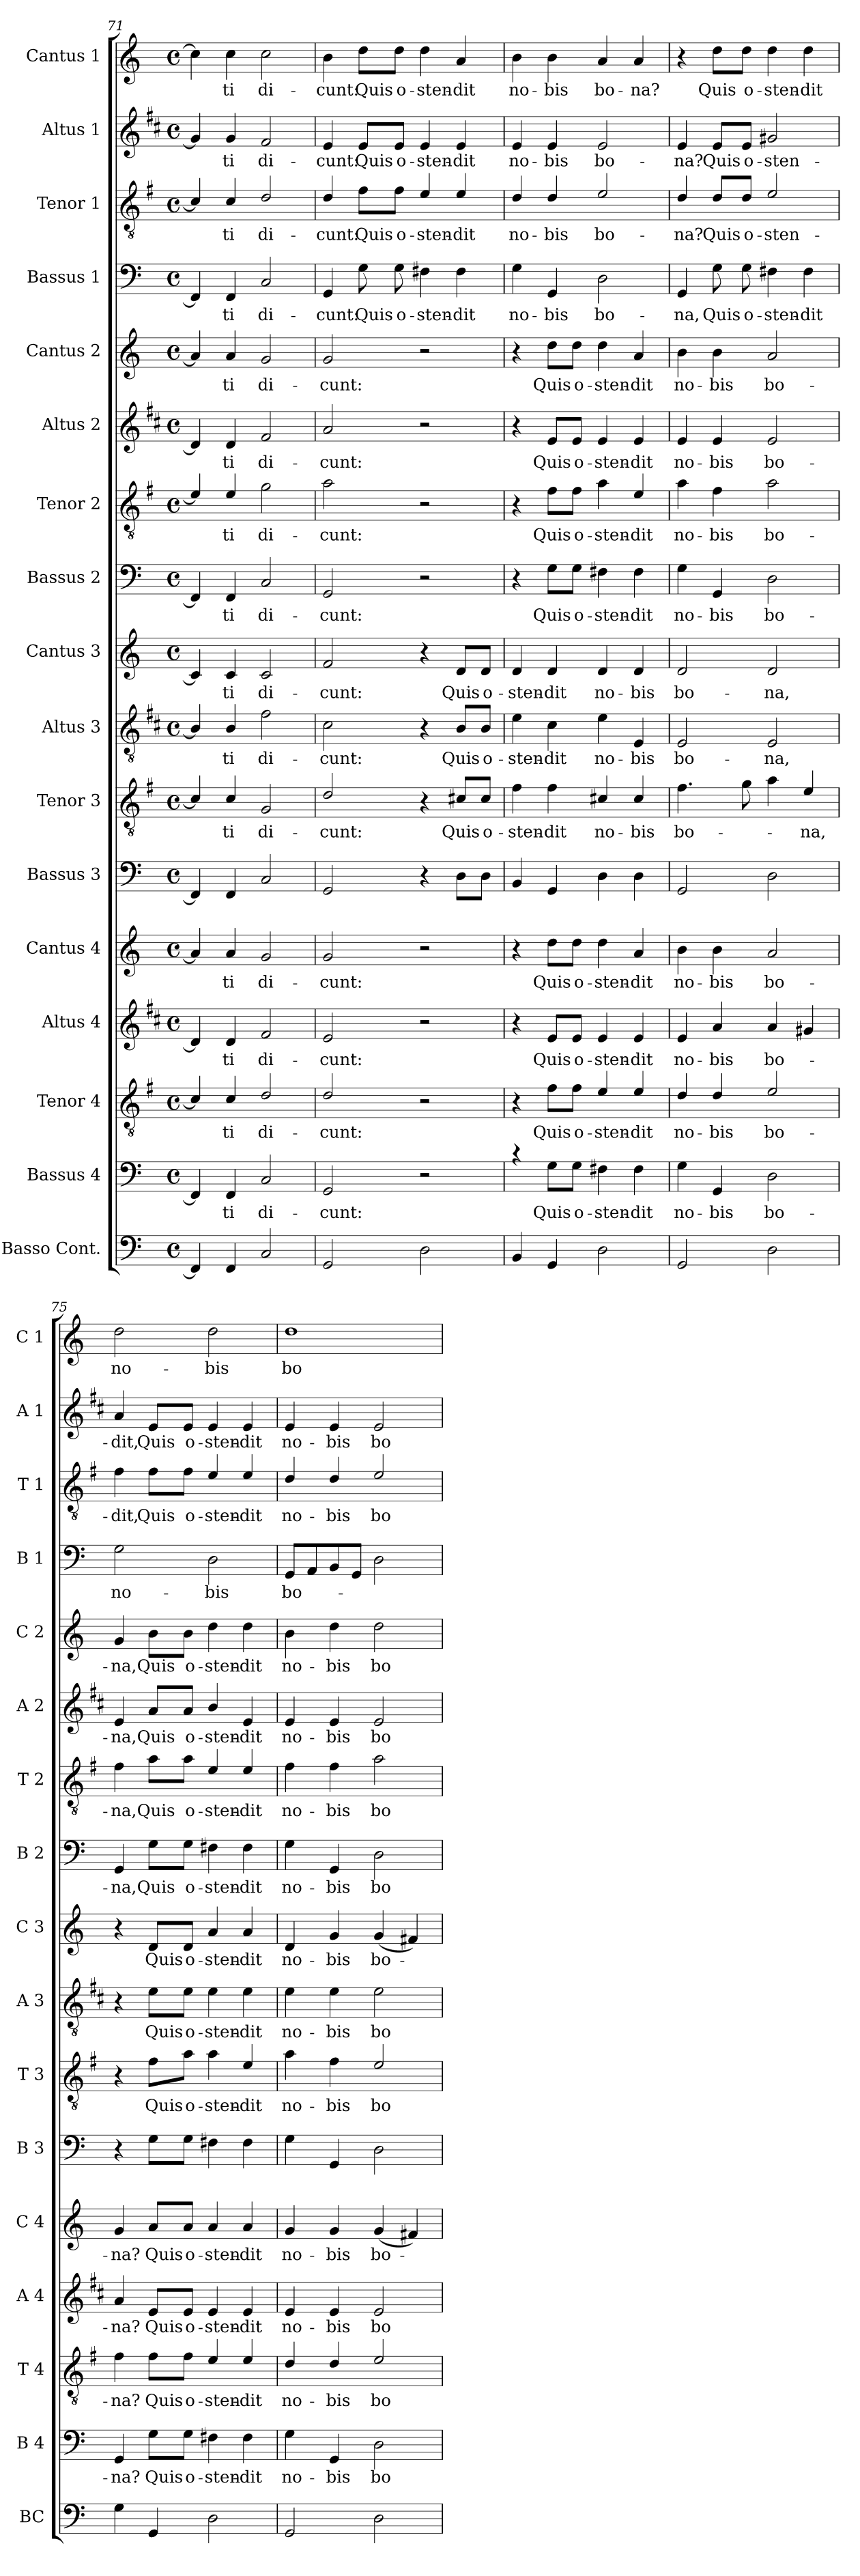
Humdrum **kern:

**kern	**kern	**text	**kern	**text	**kern	**text	**kern	**text	**kern	**kern	**text	**kern	**text	**kern	**text	**kern	**text	**kern	**text	**kern	**text	**kern	**text	**kern	**text	**kern	**text	**kern	**text	**kern	**text
*part17	*part16	*part16	*part15	*part15	*part14	*part14	*part13	*part13	*part12	*part11	*part11	*part10	*part10	*part9	*part9	*part8	*part8	*part7	*part7	*part6	*part6	*part5	*part5	*part4	*part4	*part3	*part3	*part2	*part2	*part1	*part1
*staff17	*staff16	*staff16	*staff15	*staff15	*staff14	*staff14	*staff13	*staff13	*staff12	*staff11	*staff11	*staff10	*staff10	*staff9	*staff9	*staff8	*staff8	*staff7	*staff7	*staff6	*staff6	*staff5	*staff5	*staff4	*staff4	*staff3	*staff3	*staff2	*staff2	*staff1	*staff1
*I"Basso Cont.	*I"Bassus 4	*	*I"Tenor 4	*	*I"Altus 4	*	*I"Cantus 4	*	*I"Bassus 3	*I"Tenor 3	*	*I"Altus 3	*	*I"Cantus 3	*	*I"Bassus 2	*	*I"Tenor 2	*	*I"Altus 2	*	*I"Cantus 2	*	*I"Bassus 1	*	*I"Tenor 1	*	*I"Altus 1	*	*I"Cantus 1	*
*I'BC	*I'B 4	*	*I'T 4	*	*I'A 4	*	*I'C 4	*	*I'B 3	*I'T 3	*	*I'A 3	*	*I'C 3	*	*I'B 2	*	*I'T 2	*	*I'A 2	*	*I'C 2	*	*I'B 1	*	*I'T 1	*	*I'A 1	*	*I'C 1	*
*clefF4	*clefF4	*	*clefGv2	*	*clefG2	*	*clefG2	*	*clefF4	*clefGv2	*	*clefGv2	*	*clefG2	*	*clefF4	*	*clefGv2	*	*clefG2	*	*clefG2	*	*clefF4	*	*clefGv2	*	*clefG2	*	*clefG2	*
*	*	*	*ITrd4c7	*	*ITrd1c2	*	*	*	*	*ITrd4c7	*	*ITrd1c2	*	*	*	*	*	*ITrd4c7	*	*ITrd1c2	*	*	*	*	*	*ITrd4c7	*	*ITrd1c2	*	*	*
*k[]	*k[]	*	*k[]	*	*k[]	*	*k[]	*	*k[]	*k[]	*	*k[]	*	*k[]	*	*k[]	*	*k[]	*	*k[]	*	*k[]	*	*k[]	*	*k[]	*	*k[]	*	*k[]	*
*C:	*C:	*	*C:	*	*C:	*	*C:	*	*C:	*C:	*	*C:	*	*C:	*	*C:	*	*C:	*	*C:	*	*C:	*	*C:	*	*C:	*	*C:	*	*C:	*
*M4/4	*M4/4	*	*M4/4	*	*M4/4	*	*M4/4	*	*M4/4	*M4/4	*	*M4/4	*	*M4/4	*	*M4/4	*	*M4/4	*	*M4/4	*	*M4/4	*	*M4/4	*	*M4/4	*	*M4/4	*	*M4/4	*
*met(c)	*met(c)	*	*met(c)	*	*met(c)	*	*met(c)	*	*met(c)	*met(c)	*	*met(c)	*	*met(c)	*	*met(c)	*	*met(c)	*	*met(c)	*	*met(c)	*	*met(c)	*	*met(c)	*	*met(c)	*	*met(c)	*
=71	=71	=71	=71	=71	=71	=71	=71	=71	=71	=71	=71	=71	=71	=71	=71	=71	=71	=71	=71	=71	=71	=71	=71	=71	=71	=71	=71	=71	=71	=71	=71
4FF/]	4FF/]	.	4F/]	.	4c/]	.	4a/]	.	4FF/]	4F/]	.	4A/]	.	4c/]	.	4FF/]	.	4A/]	.	4c/]	.	4a/]	.	4FF/]	.	4F/]	.	4f/]	.	4cc\]	.
!	!	!LO:LY:b	!	!LO:LY:b	!	!LO:LY:b	!	!LO:LY:b	!	!	!LO:LY:b	!	!LO:LY:b	!	!LO:LY:b	!	!LO:LY:b	!	!LO:LY:b	!	!LO:LY:b	!	!LO:LY:b	!	!LO:LY:b	!	!LO:LY:b	!	!LO:LY:b	!	!LO:LY:b
4FF/	4FF/	-ti	4F/	-ti	4c/	-ti	4a/	-ti	4FF/	4F/	-ti	4A/	-ti	4c/	-ti	4FF/	-ti	4A/	-ti	4c/	-ti	4a/	-ti	4FF/	-ti	4F/	-ti	4f/	-ti	4cc\	-ti
!	!	!LO:LY:b	!	!LO:LY:b	!	!LO:LY:b	!	!LO:LY:b	!	!	!LO:LY:b	!	!LO:LY:b	!	!LO:LY:b	!	!LO:LY:b	!	!LO:LY:b	!	!LO:LY:b	!	!LO:LY:b	!	!LO:LY:b	!	!LO:LY:b	!	!LO:LY:b	!	!LO:LY:b
2C/	2C/	di-	2G/	di-	2e/	di-	2g/	di-	2C/	2C/	di-	2e\	di-	2c/	di-	2C/	di-	2c\	di-	2e/	di-	2g/	di-	2C/	di-	2G/	di-	2e/	di-	2cc\	di-
=72	=72	=72	=72	=72	=72	=72	=72	=72	=72	=72	=72	=72	=72	=72	=72	=72	=72	=72	=72	=72	=72	=72	=72	=72	=72	=72	=72	=72	=72	=72	=72
!	!	!LO:LY:b	!	!LO:LY:b	!	!LO:LY:b	!	!LO:LY:b	!	!	!LO:LY:b	!	!LO:LY:b	!	!LO:LY:b	!	!LO:LY:b	!	!LO:LY:b	!	!LO:LY:b	!	!LO:LY:b	!	!LO:LY:b	!	!LO:LY:b	!	!LO:LY:b	!	!LO:LY:b
2GG/	2GG/	-cunt:	2G/	-cunt:	2d/	-cunt:	2g/	-cunt:	2GG/	2G/	-cunt:	2B\	-cunt:	2f/	-cunt:	2GG/	-cunt:	2d\	-cunt:	2g/	-cunt:	2g/	-cunt:	4GG/	-cunt:	4G/	-cunt:	4d/	-cunt:	4b\	-cunt:
!	!	!	!	!	!	!	!	!	!	!	!	!	!	!	!	!	!	!	!	!	!	!	!	!	!LO:LY:b	!	!LO:LY:b	!	!LO:LY:b	!	!LO:LY:b
.	.	.	.	.	.	.	.	.	.	.	.	.	.	.	.	.	.	.	.	.	.	.	.	8G\	Quis	8B\L	Quis	8d/L	Quis	8dd\L	Quis
!	!	!	!	!	!	!	!	!	!	!	!	!	!	!	!	!	!	!	!	!	!	!	!	!	!LO:LY:b	!	!LO:LY:b	!	!LO:LY:b	!	!LO:LY:b
.	.	.	.	.	.	.	.	.	.	.	.	.	.	.	.	.	.	.	.	.	.	.	.	8G\	o-	8B\J	o-	8d/J	o-	8dd\J	o-
!	!	!	!	!	!	!	!	!	!	!	!	!	!	!	!	!	!	!	!	!	!	!	!	!	!LO:LY:b	!	!LO:LY:b	!	!LO:LY:b	!	!LO:LY:b
2D\	2r	.	2r	.	2r	.	2r	.	4r	4r	.	4r	.	4r	.	2r	.	2r	.	2r	.	2r	.	4F#X\	-sten-	4A/	-sten-	4d/	-sten-	4dd\	-sten-
!	!	!	!	!	!	!	!	!	!	!	!LO:LY:b	!	!LO:LY:b	!	!LO:LY:b	!	!	!	!	!	!	!	!	!	!LO:LY:b	!	!LO:LY:b	!	!LO:LY:b	!	!LO:LY:b
.	.	.	.	.	.	.	.	.	8D\L	8F#X/L	Quis	8A/L	Quis	8d/L	Quis	.	.	.	.	.	.	.	.	4F#\	-dit	4A/	-dit	4d/	-dit	4a/	-dit
!	!	!	!	!	!	!	!	!	!	!	!LO:LY:b	!	!LO:LY:b	!	!LO:LY:b	!	!	!	!	!	!	!	!	!	!	!	!	!	!	!	!
.	.	.	.	.	.	.	.	.	8D\J	8F#/J	o-	8A/J	o-	8d/J	o-	.	.	.	.	.	.	.	.	.	.	.	.	.	.	.	.
=73	=73	=73	=73	=73	=73	=73	=73	=73	=73	=73	=73	=73	=73	=73	=73	=73	=73	=73	=73	=73	=73	=73	=73	=73	=73	=73	=73	=73	=73	=73	=73
!	!	!	!	!	!	!	!	!	!	!	!LO:LY:b	!	!LO:LY:b	!	!LO:LY:b	!	!	!	!	!	!	!	!	!	!LO:LY:b	!	!LO:LY:b	!	!LO:LY:b	!	!LO:LY:b
4BB/	4rc	.	4r	.	4r	.	4r	.	4BB/	4B\	-sten-	4d\	-sten-	4d/	-sten-	4r	.	4r	.	4r	.	4r	.	4G\	no-	4G/	no-	4d/	no-	4b\	no-
!	!	!LO:LY:b	!	!LO:LY:b	!	!LO:LY:b	!	!LO:LY:b	!	!	!LO:LY:b	!	!LO:LY:b	!	!LO:LY:b	!	!LO:LY:b	!	!LO:LY:b	!	!LO:LY:b	!	!LO:LY:b	!	!LO:LY:b	!	!LO:LY:b	!	!LO:LY:b	!	!LO:LY:b
4GG/	8G\L	Quis	8B\L	Quis	8d/L	Quis	8dd\L	Quis	4GG/	4B\	-dit	4B\	-dit	4d/	-dit	8G\L	Quis	8B\L	Quis	8d/L	Quis	8dd\L	Quis	4GG/	-bis	4G/	-bis	4d/	-bis	4b\	-bis
!	!	!LO:LY:b	!	!LO:LY:b	!	!LO:LY:b	!	!LO:LY:b	!	!	!	!	!	!	!	!	!LO:LY:b	!	!LO:LY:b	!	!LO:LY:b	!	!LO:LY:b	!	!	!	!	!	!	!	!
.	8G\J	o-	8B\J	o-	8d/J	o-	8dd\J	o-	.	.	.	.	.	.	.	8G\J	o-	8B\J	o-	8d/J	o-	8dd\J	o-	.	.	.	.	.	.	.	.
!	!	!LO:LY:b	!	!LO:LY:b	!	!LO:LY:b	!	!LO:LY:b	!	!	!LO:LY:b	!	!LO:LY:b	!	!LO:LY:b	!	!LO:LY:b	!	!LO:LY:b	!	!LO:LY:b	!	!LO:LY:b	!	!LO:LY:b	!	!LO:LY:b	!	!LO:LY:b	!	!LO:LY:b
2D\	4F#X\	-sten-	4A/	-sten-	4d/	-sten-	4dd\	-sten-	4D\	4F#X/	no-	4d\	no-	4d/	no-	4F#X\	-sten-	4d\	-sten-	4d/	-sten-	4dd\	-sten-	2D\	bo-	2A/	bo-	2d/	bo-	4a/	bo-
!	!	!LO:LY:b	!	!LO:LY:b	!	!LO:LY:b	!	!LO:LY:b	!	!	!LO:LY:b	!	!LO:LY:b	!	!LO:LY:b	!	!LO:LY:b	!	!LO:LY:b	!	!LO:LY:b	!	!LO:LY:b	!	!	!	!	!	!	!	!LO:LY:b
.	4F#\	-dit	4A/	-dit	4d/	-dit	4a/	-dit	4D\	4F#/	-bis	4D/	-bis	4d/	-bis	4F#\	-dit	4A/	-dit	4d/	-dit	4a/	-dit	.	.	.	.	.	.	4a/	-na?
=74	=74	=74	=74	=74	=74	=74	=74	=74	=74	=74	=74	=74	=74	=74	=74	=74	=74	=74	=74	=74	=74	=74	=74	=74	=74	=74	=74	=74	=74	=74	=74
!	!	!LO:LY:b	!	!LO:LY:b	!	!LO:LY:b	!	!LO:LY:b	!	!	!LO:LY:b	!	!LO:LY:b	!	!LO:LY:b	!	!LO:LY:b	!	!LO:LY:b	!	!LO:LY:b	!	!LO:LY:b	!	!LO:LY:b	!	!LO:LY:b	!	!LO:LY:b	!	!
2GG/	4G\	no-	4G/	no-	4d/	no-	4b\	no-	2GG/	4.B\	bo-	2D/	bo-	2d/	bo-	4G\	no-	4d\	no-	4d/	no-	4b\	no-	4GG/	-na,	4G/	-na?	4d/	-na?	4r	.
!	!	!LO:LY:b	!	!LO:LY:b	!	!LO:LY:b	!	!LO:LY:b	!	!	!	!	!	!	!	!	!LO:LY:b	!	!LO:LY:b	!	!LO:LY:b	!	!LO:LY:b	!	!LO:LY:b	!	!LO:LY:b	!	!LO:LY:b	!	!LO:LY:b
.	4GG/	-bis	4G/	-bis	4g/	-bis	4b\	-bis	.	.	.	.	.	.	.	4GG/	-bis	4B\	-bis	4d/	-bis	4b\	-bis	8G\	Quis	8G/L	Quis	8d/L	Quis	8dd\L	Quis
!	!	!	!	!	!	!	!	!	!	!	!	!	!	!	!	!	!	!	!	!	!	!	!	!	!LO:LY:b	!	!LO:LY:b	!	!LO:LY:b	!	!LO:LY:b
.	.	.	.	.	.	.	.	.	.	8c\	.	.	.	.	.	.	.	.	.	.	.	.	.	8G\	o-	8G/J	o-	8d/J	o-	8dd\J	o-
!	!	!LO:LY:b	!	!LO:LY:b	!	!LO:LY:b	!	!LO:LY:b	!	!	!	!	!LO:LY:b	!	!LO:LY:b	!	!LO:LY:b	!	!LO:LY:b	!	!LO:LY:b	!	!LO:LY:b	!	!LO:LY:b	!	!LO:LY:b	!	!LO:LY:b	!	!LO:LY:b
2D\	2D\	bo-	2A/	bo-	4g/	bo-	2a/	bo-	2D\	4d\	.	2D/	-na,	2d/	-na,	2D\	bo-	2d\	bo-	2d/	bo-	2a/	bo-	4F#X\	-sten-	2A/	-sten-	2f#X/	-sten-	4dd\	-sten-
!	!	!	!	!	!	!	!	!	!	!	!LO:LY:b	!	!	!	!	!	!	!	!	!	!	!	!	!	!LO:LY:b	!	!	!	!	!	!LO:LY:b
.	.	.	.	.	4f#X/	.	.	.	.	4A/	-na,	.	.	.	.	.	.	.	.	.	.	.	.	4F#\	-dit	.	.	.	.	4dd\	-dit
=75	=75	=75	=75	=75	=75	=75	=75	=75	=75	=75	=75	=75	=75	=75	=75	=75	=75	=75	=75	=75	=75	=75	=75	=75	=75	=75	=75	=75	=75	=75	=75
!	!	!LO:LY:b	!	!LO:LY:b	!	!LO:LY:b	!	!LO:LY:b	!	!	!	!	!	!	!	!	!LO:LY:b	!	!LO:LY:b	!	!LO:LY:b	!	!LO:LY:b	!	!LO:LY:b	!	!LO:LY:b	!	!LO:LY:b	!	!LO:LY:b
4G\	4GG/	-na?	4B\	-na?	4g/	-na?	4g/	-na?	4r	4r	.	4r	.	4r	.	4GG/	-na,	4B\	-na,	4d/	-na,	4g/	-na,	2G\	no-	4B\	-dit,	4g/	-dit,	2dd\	no-
!	!	!LO:LY:b	!	!LO:LY:b	!	!LO:LY:b	!	!LO:LY:b	!	!	!LO:LY:b	!	!LO:LY:b	!	!LO:LY:b	!	!LO:LY:b	!	!LO:LY:b	!	!LO:LY:b	!	!LO:LY:b	!	!	!	!LO:LY:b	!	!LO:LY:b	!	!
4GG/	8G\L	Quis	8B\L	Quis	8d/L	Quis	8a/L	Quis	8G\L	8B\L	Quis	8d\L	Quis	8d/L	Quis	8G\L	Quis	8d\L	Quis	8g/L	Quis	8b\L	Quis	.	.	8B\L	Quis	8d/L	Quis	.	.
!	!	!LO:LY:b	!	!LO:LY:b	!	!LO:LY:b	!	!LO:LY:b	!	!	!LO:LY:b	!	!LO:LY:b	!	!LO:LY:b	!	!LO:LY:b	!	!LO:LY:b	!	!LO:LY:b	!	!LO:LY:b	!	!	!	!LO:LY:b	!	!LO:LY:b	!	!
.	8G\J	o-	8B\J	o-	8d/J	o-	8a/J	o-	8G\J	8d\J	o-	8d\J	o-	8d/J	o-	8G\J	o-	8d\J	o-	8g/J	o-	8b\J	o-	.	.	8B\J	o-	8d/J	o-	.	.
!	!	!LO:LY:b	!	!LO:LY:b	!	!LO:LY:b	!	!LO:LY:b	!	!	!LO:LY:b	!	!LO:LY:b	!	!LO:LY:b	!	!LO:LY:b	!	!LO:LY:b	!	!LO:LY:b	!	!LO:LY:b	!	!LO:LY:b	!	!LO:LY:b	!	!LO:LY:b	!	!LO:LY:b
2D\	4F#X\	-sten-	4A/	-sten-	4d/	-sten-	4a/	-sten-	4F#X\	4d\	-sten-	4d\	-sten-	4a/	-sten-	4F#X\	-sten-	4A/	-sten-	4a/	-sten-	4dd\	-sten-	2D\	-bis	4A/	-sten-	4d/	-sten-	2dd\	-bis
!	!	!LO:LY:b	!	!LO:LY:b	!	!LO:LY:b	!	!LO:LY:b	!	!	!LO:LY:b	!	!LO:LY:b	!	!LO:LY:b	!	!LO:LY:b	!	!LO:LY:b	!	!LO:LY:b	!	!LO:LY:b	!	!	!	!LO:LY:b	!	!LO:LY:b	!	!
.	4F#\	-dit	4A/	-dit	4d/	-dit	4a/	-dit	4F#\	4A/	-dit	4d\	-dit	4a/	-dit	4F#\	-dit	4A/	-dit	4d/	-dit	4dd\	-dit	.	.	4A/	-dit	4d/	-dit	.	.
!!LO:PB:g=z
=76	=76	=76	=76	=76	=76	=76	=76	=76	=76	=76	=76	=76	=76	=76	=76	=76	=76	=76	=76	=76	=76	=76	=76	=76	=76	=76	=76	=76	=76	=76	=76
!	!	!LO:LY:b	!	!LO:LY:b	!	!LO:LY:b	!	!LO:LY:b	!	!	!LO:LY:b	!	!LO:LY:b	!	!LO:LY:b	!	!LO:LY:b	!	!LO:LY:b	!	!LO:LY:b	!	!LO:LY:b	!	!LO:LY:b	!	!LO:LY:b	!	!LO:LY:b	!	!LO:LY:b
2GG/	4G\	no-	4G/	no-	4d/	no-	4g/	no-	4G\	4d\	no-	4d\	no-	4d/	no-	4G\	no-	4B\	no-	4d/	no-	4b\	no-	8GG/L	bo-	4G/	no-	4d/	no-	1dd	bo-
.	.	.	.	.	.	.	.	.	.	.	.	.	.	.	.	.	.	.	.	.	.	.	.	8AA/	.	.	.	.	.	.	.
!	!	!LO:LY:b	!	!LO:LY:b	!	!LO:LY:b	!	!LO:LY:b	!	!	!LO:LY:b	!	!LO:LY:b	!	!LO:LY:b	!	!LO:LY:b	!	!LO:LY:b	!	!LO:LY:b	!	!LO:LY:b	!	!	!	!LO:LY:b	!	!LO:LY:b	!	!
.	4GG/	-bis	4G/	-bis	4d/	-bis	4g/	-bis	4GG/	4B\	-bis	4d\	-bis	4g/	-bis	4GG/	-bis	4B\	-bis	4d/	-bis	4dd\	-bis	8BB/	.	4G/	-bis	4d/	-bis	.	.
.	.	.	.	.	.	.	.	.	.	.	.	.	.	.	.	.	.	.	.	.	.	.	.	8GG/J	.	.	.	.	.	.	.
!	!	!LO:LY:b	!	!LO:LY:b	!	!LO:LY:b	!	!LO:LY:b	!	!	!LO:LY:b	!	!LO:LY:b	!	!LO:LY:b	!	!LO:LY:b	!	!LO:LY:b	!	!LO:LY:b	!	!LO:LY:b	!	!	!	!LO:LY:b	!	!LO:LY:b	!	!
2D\	2D\	bo-	2A/	bo-	2d/	bo-	(<4g/	bo-	2D\	2A/	bo-	2d\	bo-	(<4g/	bo-	2D\	bo-	2d\	bo-	2d/	bo-	2dd\	bo-	2D\	.	2A/	bo-	2d/	bo-	.	.
.	.	.	.	.	.	.	4f#X/)	.	.	.	.	.	.	4f#X/)	.	.	.	.	.	.	.	.	.	.	.	.	.	.	.	.	.
=	=	=	=	=	=	=	=	=	=	=	=	=	=	=	=	=	=	=	=	=	=	=	=	=	=	=	=	=	=	=	=
*-	*-	*-	*-	*-	*-	*-	*-	*-	*-	*-	*-	*-	*-	*-	*-	*-	*-	*-	*-	*-	*-	*-	*-	*-	*-	*-	*-	*-	*-	*-	*-
